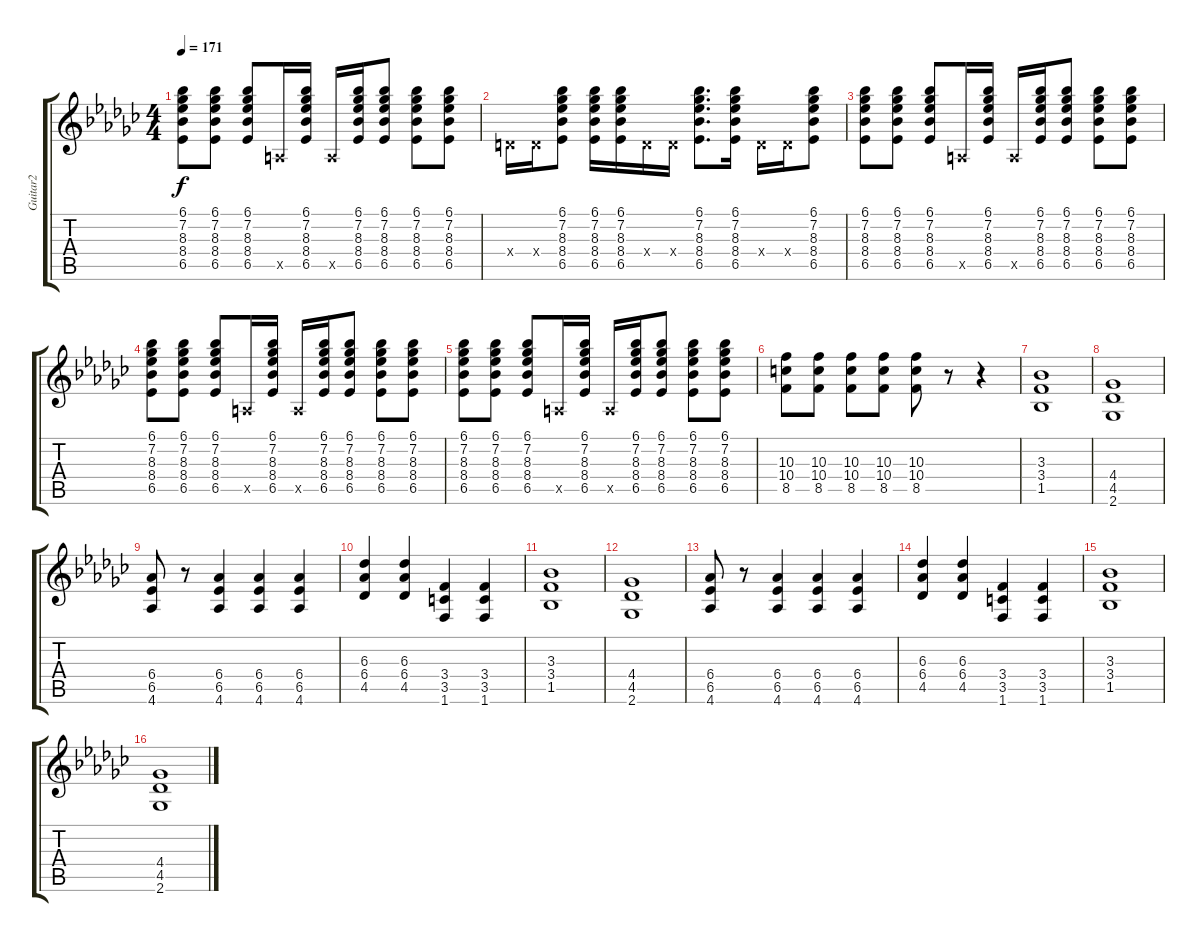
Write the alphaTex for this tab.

\track ("Guitar2" "Guitar2") {instrument overdrivenguitar}
\staff {score tabs}
\tuning (E4 B3 G3 D3 A2 E2) {hide}
\ts (4 4)
\tempo 171
\clef g2
\ks gb
(6.1 7.2 8.3 8.4 6.5).8{dy f} (6.1 7.2 8.3 8.4 6.5).8 (6.1 7.2 8.3 8.4 6.5).8 0.5{x}.16 (6.1 7.2 8.3 8.4 6.5).16 0.5{x}.16 (6.1 7.2 8.3 8.4 6.5).16 (6.1 7.2 8.3 8.4 6.5).8 (6.1 7.2 8.3 8.4 6.5).8 (6.1 7.2 8.3 8.4 6.5).8 |
0.4{x}.16 0.4{x}.16 (6.1 7.2 8.3 8.4 6.5).8 (6.1 7.2 8.3 8.4 6.5).16 (6.1 7.2 8.3 8.4 6.5).16 0.4{x}.16 0.4{x}.16 (6.1 7.2 8.3 8.4 6.5).8{d} (6.1 7.2 8.3 8.4 6.5).16 0.4{x}.16 0.4{x}.16 (6.1 7.2 8.3 8.4 6.5).8 |
(6.1 7.2 8.3 8.4 6.5).8 (6.1 7.2 8.3 8.4 6.5).8 (6.1 7.2 8.3 8.4 6.5).8 0.5{x}.16 (6.1 7.2 8.3 8.4 6.5).16 0.5{x}.16 (6.1 7.2 8.3 8.4 6.5).16 (6.1 7.2 8.3 8.4 6.5).8 (6.1 7.2 8.3 8.4 6.5).8 (6.1 7.2 8.3 8.4 6.5).8 |
(6.1 7.2 8.3 8.4 6.5).8 (6.1 7.2 8.3 8.4 6.5).8 (6.1 7.2 8.3 8.4 6.5).8 0.5{x}.16 (6.1 7.2 8.3 8.4 6.5).16 0.5{x}.16 (6.1 7.2 8.3 8.4 6.5).16 (6.1 7.2 8.3 8.4 6.5).8 (6.1 7.2 8.3 8.4 6.5).8 (6.1 7.2 8.3 8.4 6.5).8 |
(6.1 7.2 8.3 8.4 6.5).8 (6.1 7.2 8.3 8.4 6.5).8 (6.1 7.2 8.3 8.4 6.5).8 0.5{x}.16 (6.1 7.2 8.3 8.4 6.5).16 0.5{x}.16 (6.1 7.2 8.3 8.4 6.5).16 (6.1 7.2 8.3 8.4 6.5).8 (6.1 7.2 8.3 8.4 6.5).8 (6.1 7.2 8.3 8.4 6.5).8 |
(10.3 10.4 8.5).8 (10.3 10.4 8.5).8 (10.3 10.4 8.5).8 (10.3 10.4 8.5).8 (10.3 10.4 8.5).8 r.8 r.4 |
(3.3 3.4 1.5).1 |
(4.4 4.5 2.6).1 |
(6.4 6.5 4.6).8 r.8 (6.4 6.5 4.6).4 (6.4 6.5 4.6).4 (6.4 6.5 4.6).4 |
(6.3 6.4 4.5).4 (6.3 6.4 4.5).4 (3.4 3.5 1.6).4 (3.4 3.5 1.6).4 |
(3.3 3.4 1.5).1 |
(4.4 4.5 2.6).1 |
(6.4 6.5 4.6).8 r.8 (6.4 6.5 4.6).4 (6.4 6.5 4.6).4 (6.4 6.5 4.6).4 |
(6.3 6.4 4.5).4 (6.3 6.4 4.5).4 (3.4 3.5 1.6).4 (3.4 3.5 1.6).4 |
(3.3 3.4 1.5).1 |
(4.4 4.5 2.6).1
